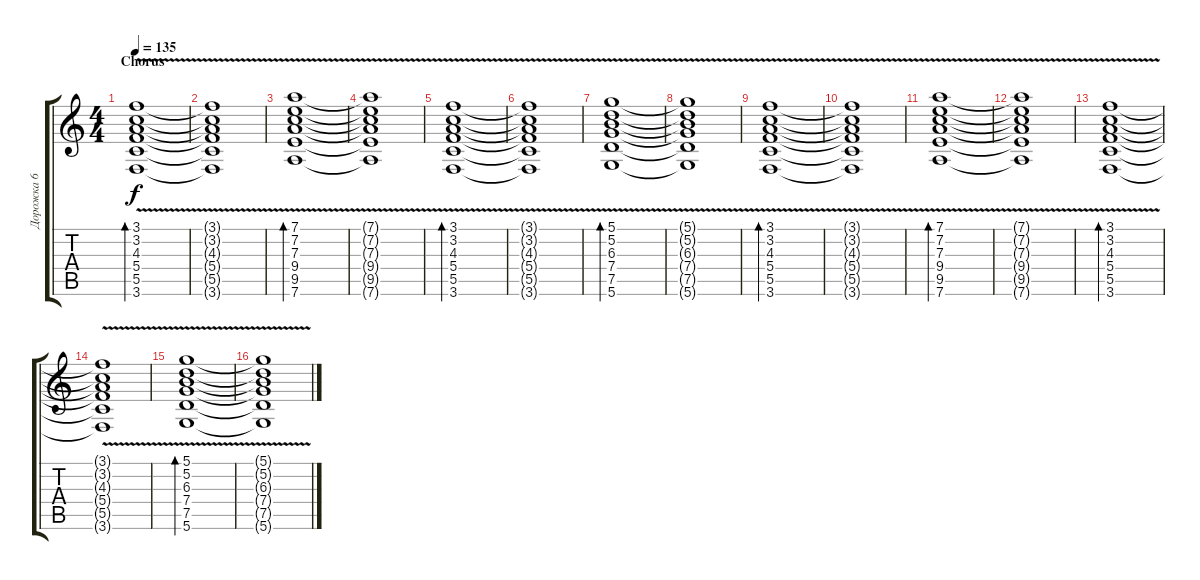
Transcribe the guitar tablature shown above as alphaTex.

\track ("Дорожка 6" "Дорожка 6") {instrument distortionguitar}
\staff {score tabs}
\tuning (D4 A3 F3 C3 G2 D2) {hide}
\ts (4 4)
\section ("" "Chorus")
\tempo 135
\clef g2
\ks c
(3.1 3.2{v} 4.3 5.4 5.5 3.6).1{bd 120 dy f} |
(3.1{t} 3.2{t} 4.3{t} 5.4{t} 5.5{t} 3.6{t}).1 |
(7.1 7.2 7.3{v} 9.4 9.5 7.6).1{bd 120} |
(7.1{t} 7.2{t} 7.3{t} 9.4{t} 9.5{t} 7.6{t}).1 |
(3.1 3.2 4.3 5.4 5.5{v} 3.6).1{bd 120} |
(3.1{t} 3.2{t} 4.3{t} 5.4{t} 5.5{t} 3.6{t}).1 |
(5.1 5.2 6.3 7.4 7.5{v} 5.6).1{bd 120} |
(5.1{t} 5.2{t} 6.3{t} 7.4{t} 7.5{t} 5.6{t}).1 |
(3.1 3.2{v} 4.3 5.4 5.5 3.6).1{bd 120} |
(3.1{t} 3.2{t} 4.3{t} 5.4{t} 5.5{t} 3.6{t}).1 |
(7.1 7.2 7.3{v} 9.4 9.5 7.6).1{bd 120} |
(7.1{t} 7.2{t} 7.3{t} 9.4{t} 9.5{t} 7.6{t}).1 |
(3.1 3.2 4.3 5.4 5.5{v} 3.6).1{bd 120} |
(3.1{t} 3.2{t} 4.3{t} 5.4{t} 5.5{t} 3.6{t}).1 |
(5.1 5.2 6.3 7.4 7.5{v} 5.6).1{bd 120} |
(5.1{t} 5.2{t} 6.3{t} 7.4{t} 7.5{t} 5.6{t}).1
